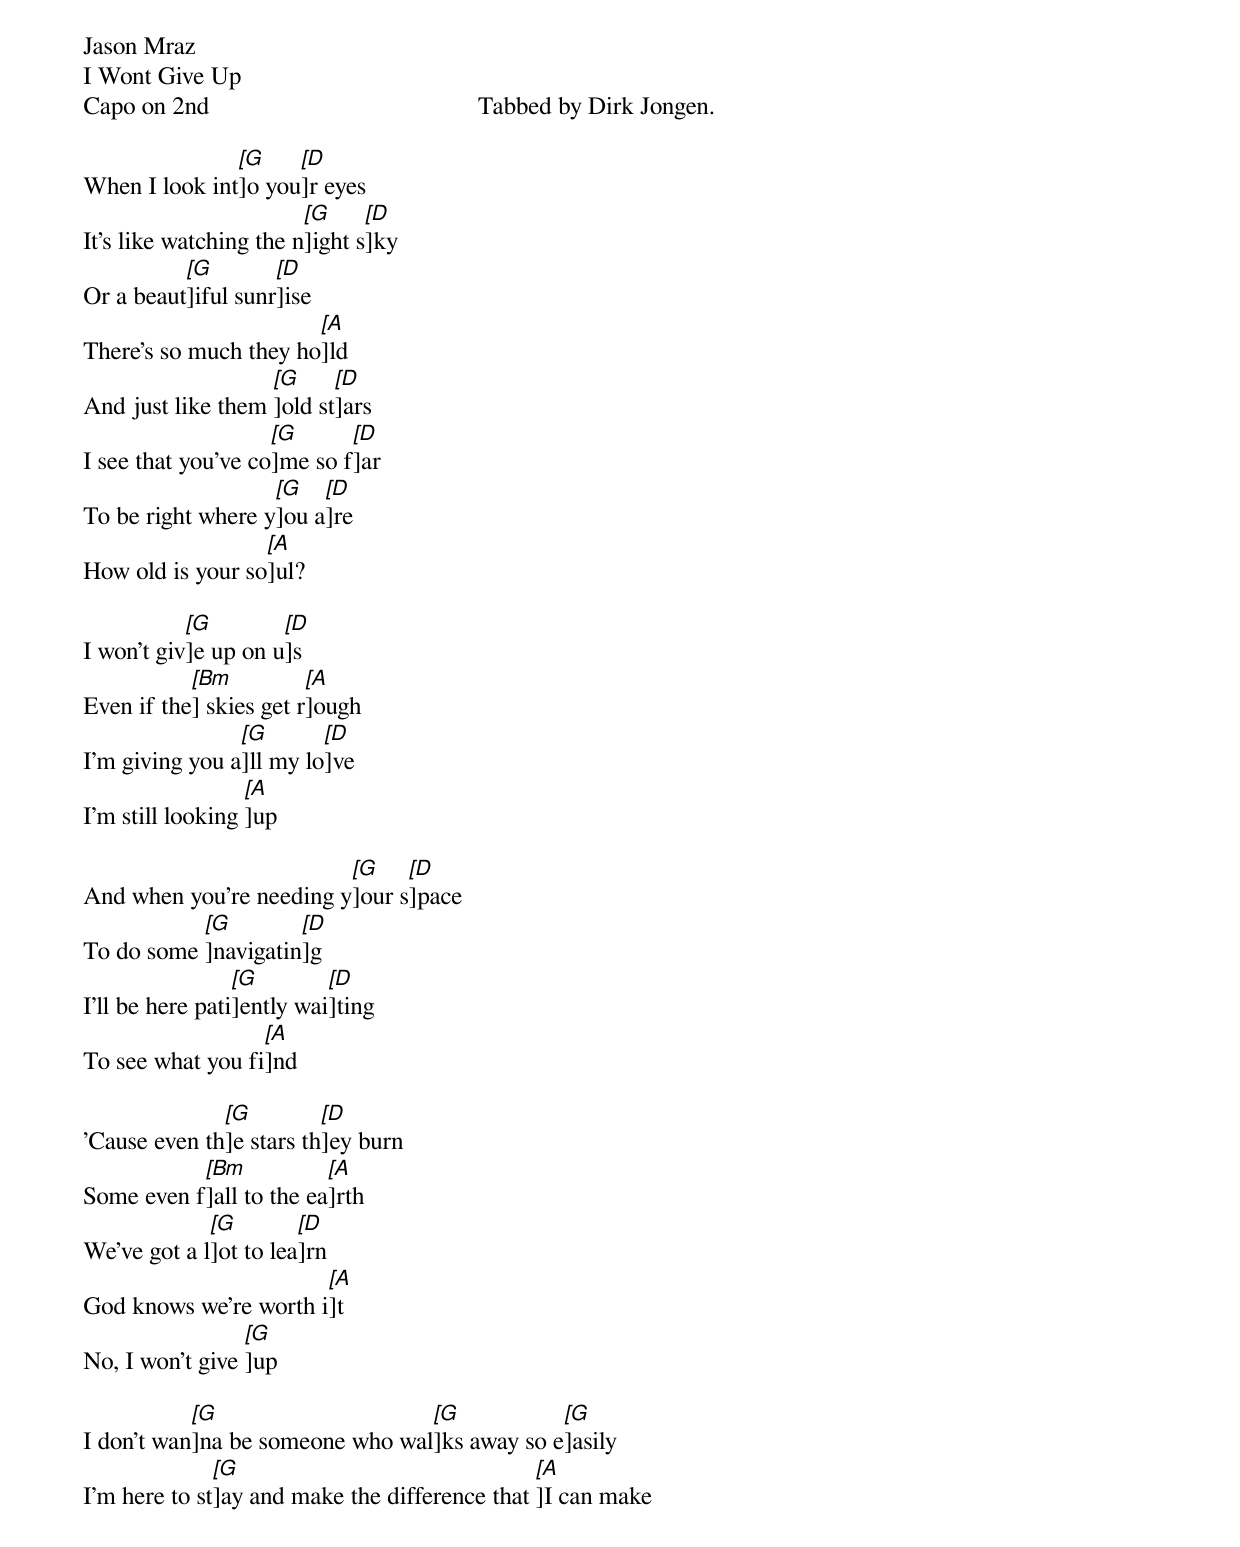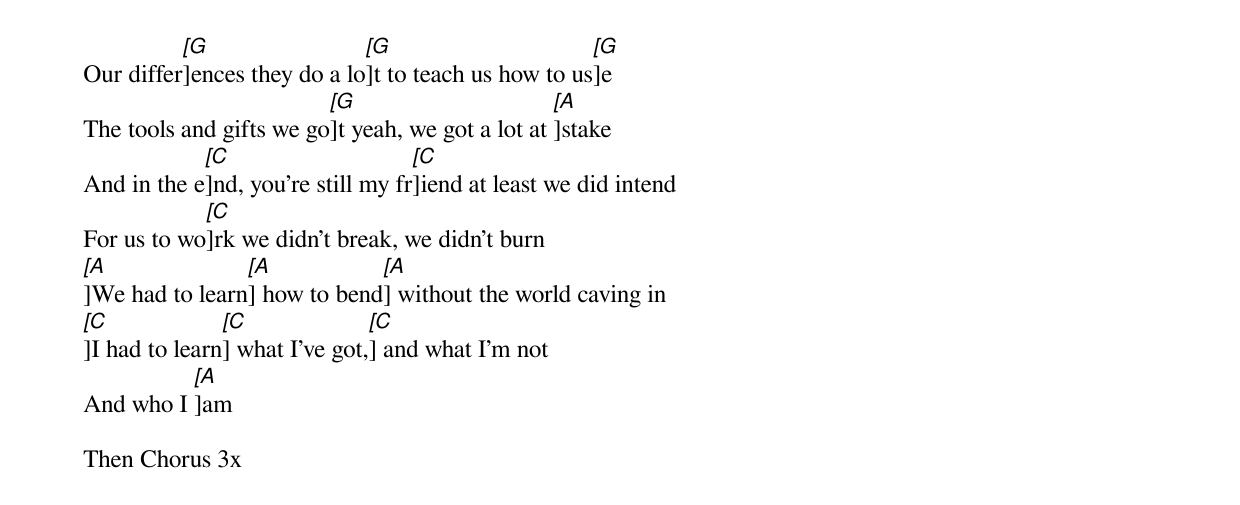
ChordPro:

Jason Mraz
I Wont Give Up
Capo on 2nd                                           Tabbed by Dirk Jongen.

When I look int[[G]]o you[[D]]r eyes
It's like watching the n[[G]]ight s[[D]]ky
Or a beaut[[G]]iful sunr[[D]]ise
There's so much they ho[[A]]ld
And just like them [[G]]old st[[D]]ars
I see that you've co[[G]]me so f[[D]]ar
To be right where y[[G]]ou a[[D]]re
How old is your so[[A]]ul?

I won't giv[[G]]e up on u[[D]]s
Even if the[[Bm]] skies get r[[A]]ough
I'm giving you a[[G]]ll my lo[[D]]ve
I'm still looking [[A]]up

And when you're needing y[[G]]our s[[D]]pace
To do some [[G]]navigatin[[D]]g
I'll be here pati[[G]]ently wai[[D]]ting
To see what you fi[[A]]nd

'Cause even th[[G]]e stars th[[D]]ey burn
Some even f[[Bm]]all to the ea[[A]]rth
We've got a l[[G]]ot to lea[[D]]rn
God knows we're worth i[[A]]t
No, I won't give [[G]]up

I don't wan[[G]]na be someone who wal[[G]]ks away so e[[G]]asily
I'm here to st[[G]]ay and make the difference that [[A]]I can make
Our differ[[G]]ences they do a lo[[G]]t to teach us how to us[[G]]e
The tools and gifts we go[[G]]t yeah, we got a lot at [[A]]stake
And in the e[[C]]nd, you're still my fr[[C]]iend at least we did intend
For us to wo[[C]]rk we didn't break, we didn't burn
[[A]]We had to learn[[A]] how to bend[[A]] without the world caving in
[[C]]I had to learn[[C]] what I've got,[[C]] and what I'm not
And who I [[A]]am

Then Chorus 3x
